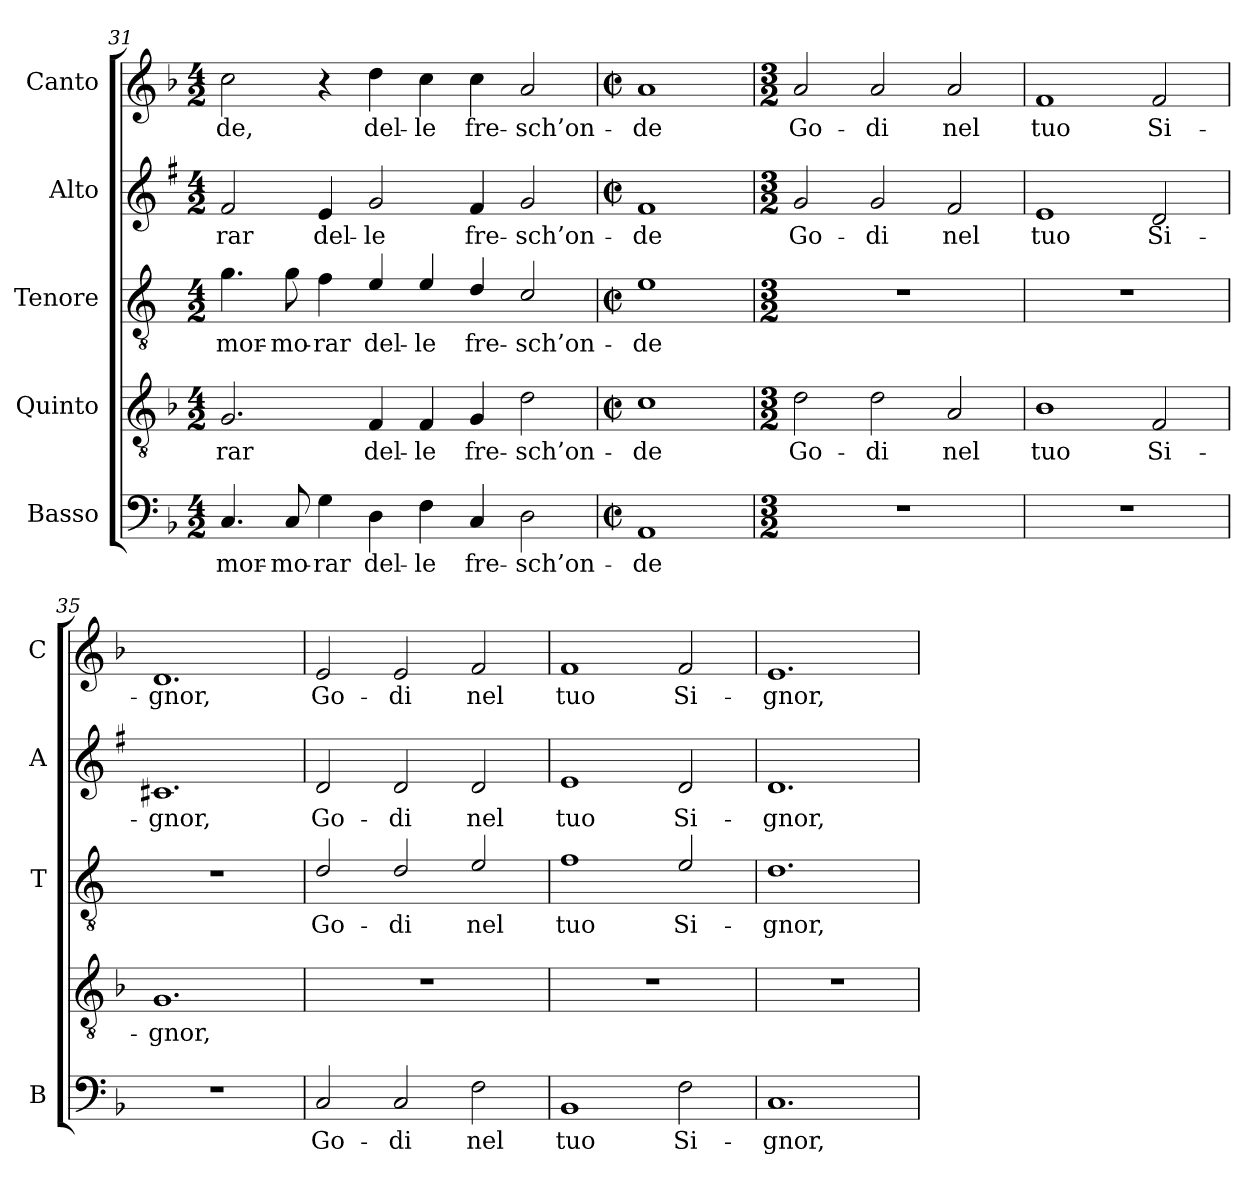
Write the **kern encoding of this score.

**kern	**text	**kern	**text	**kern	**text	**kern	**text	**kern	**text
*part5	*part5	*part4	*part4	*part3	*part3	*part2	*part2	*part1	*part1
*staff5	*staff5	*staff4	*staff4	*staff3	*staff3	*staff2	*staff2	*staff1	*staff1
*I"Basso	*	*I"Quinto	*	*I"Tenore	*	*I"Alto	*	*I"Canto	*
*I'B	*	*	*	*I'T	*	*I'A	*	*I'C	*
!!LO:LB:g=z
*clefF4	*	*clefGv2	*	*clefGv2	*	*clefG2	*	*clefG2	*
*	*	*	*	*ITrd4c7	*	*ITrd1c2	*	*	*
*k[b-]	*	*k[b-]	*	*k[b-]	*	*k[b-]	*	*k[b-]	*
*F:	*	*F:	*	*F:	*	*F:	*	*F:	*
*M4/2	*	*M4/2	*	*M4/2	*	*M4/2	*	*M4/2	*
=31	=31	=31	=31	=31	=31	=31	=31	=31	=31
!	!LO:LY:b	!	!LO:LY:b	!	!LO:LY:b	!	!LO:LY:b	!	!LO:LY:b
4.C/	mor-	2.G/	-rar	4.c\	mor-	2e/	-rar	2cc\	-de,
!	!LO:LY:b	!	!	!	!LO:LY:b	!	!	!	!
8C/	-mo-	.	.	8c\	-mo-	.	.	.	.
!	!LO:LY:b	!	!	!	!LO:LY:b	!	!LO:LY:b	!	!
4G\	-rar	.	.	4B-\	-rar	4d/	del-	4r	.
!	!LO:LY:b	!	!LO:LY:b	!	!LO:LY:b	!	!LO:LY:b	!	!LO:LY:b
4D\	del-	4F/	del-	4A/	del-	2f/	-le	4dd\	del-
!	!LO:LY:b	!	!LO:LY:b	!	!LO:LY:b	!	!	!	!LO:LY:b
4F\	-le	4F/	-le	4A/	-le	.	.	4cc\	-le
!	!LO:LY:b	!	!LO:LY:b	!	!LO:LY:b	!	!LO:LY:b	!	!LO:LY:b
4C/	fre-	4G/	fre-	4G/	fre-	4e/	fre-	4cc\	fre-
!	!LO:LY:b	!	!LO:LY:b	!	!LO:LY:b	!	!LO:LY:b	!	!LO:LY:b
2D\	-sch’on-	2d\	-sch’on-	2F/	-sch’on-	2f/	-sch’on-	2a/	-sch’on-
=32	=32	=32	=32	=32	=32	=32	=32	=32	=32
*M2/2	*	*M2/2	*	*M2/2	*	*M2/2	*	*M2/2	*
*met(c|)	*	*met(c|)	*	*met(c|)	*	*met(c|)	*	*met(c|)	*
!	!LO:LY:b	!	!LO:LY:b	!	!LO:LY:b	!	!LO:LY:b	!	!LO:LY:b
1AA	-de	1c	-de	1A	-de	1e	-de	1a	-de
=33	=33	=33	=33	=33	=33	=33	=33	=33	=33
*M3/2	*	*M3/2	*	*M3/2	*	*M3/2	*	*M3/2	*
!	!	!	!LO:LY:b	!	!	!	!LO:LY:b	!	!LO:LY:b
1.r	.	2d\	Go-	1.r	.	2f/	Go-	2a/	Go-
!	!	!	!LO:LY:b	!	!	!	!LO:LY:b	!	!LO:LY:b
.	.	2d\	-di	.	.	2f/	-di	2a/	-di
!	!	!	!LO:LY:b	!	!	!	!LO:LY:b	!	!LO:LY:b
.	.	2A/	nel	.	.	2e/	nel	2a/	nel
=34	=34	=34	=34	=34	=34	=34	=34	=34	=34
!	!	!	!LO:LY:b	!	!	!	!LO:LY:b	!	!LO:LY:b
1.r	.	1B-	tuo	1.r	.	1d	tuo	1f	tuo
!	!	!	!LO:LY:b	!	!	!	!LO:LY:b	!	!LO:LY:b
.	.	2F/	Si-	.	.	2c/	Si-	2f/	Si-
=35	=35	=35	=35	=35	=35	=35	=35	=35	=35
!	!	!	!LO:LY:b	!	!	!	!LO:LY:b	!	!LO:LY:b
1.r	.	1.G	-gnor,	1.r	.	1.Bn	-gnor,	1.d	-gnor,
=36	=36	=36	=36	=36	=36	=36	=36	=36	=36
!	!LO:LY:b	!	!	!	!LO:LY:b	!	!LO:LY:b	!	!LO:LY:b
2C/	Go-	1.r	.	2G/	Go-	2c/	Go-	2e/	Go-
!	!LO:LY:b	!	!	!	!LO:LY:b	!	!LO:LY:b	!	!LO:LY:b
2C/	-di	.	.	2G/	-di	2c/	-di	2e/	-di
!	!LO:LY:b	!	!	!	!LO:LY:b	!	!LO:LY:b	!	!LO:LY:b
2F\	nel	.	.	2A/	nel	2c/	nel	2f/	nel
=37	=37	=37	=37	=37	=37	=37	=37	=37	=37
!	!LO:LY:b	!	!	!	!LO:LY:b	!	!LO:LY:b	!	!LO:LY:b
1BB-	tuo	1.r	.	1B-	tuo	1d	tuo	1f	tuo
!	!LO:LY:b	!	!	!	!LO:LY:b	!	!LO:LY:b	!	!LO:LY:b
2F\	Si-	.	.	2A/	Si-	2c/	Si-	2f/	Si-
!!LO:LB:g=z
=38	=38	=38	=38	=38	=38	=38	=38	=38	=38
!	!LO:LY:b	!	!	!	!LO:LY:b	!	!LO:LY:b	!	!LO:LY:b
1.C	-gnor,	1.r	.	1.G	-gnor,	1.c	-gnor,	1.e	-gnor,
=	=	=	=	=	=	=	=	=	=
*-	*-	*-	*-	*-	*-	*-	*-	*-	*-
